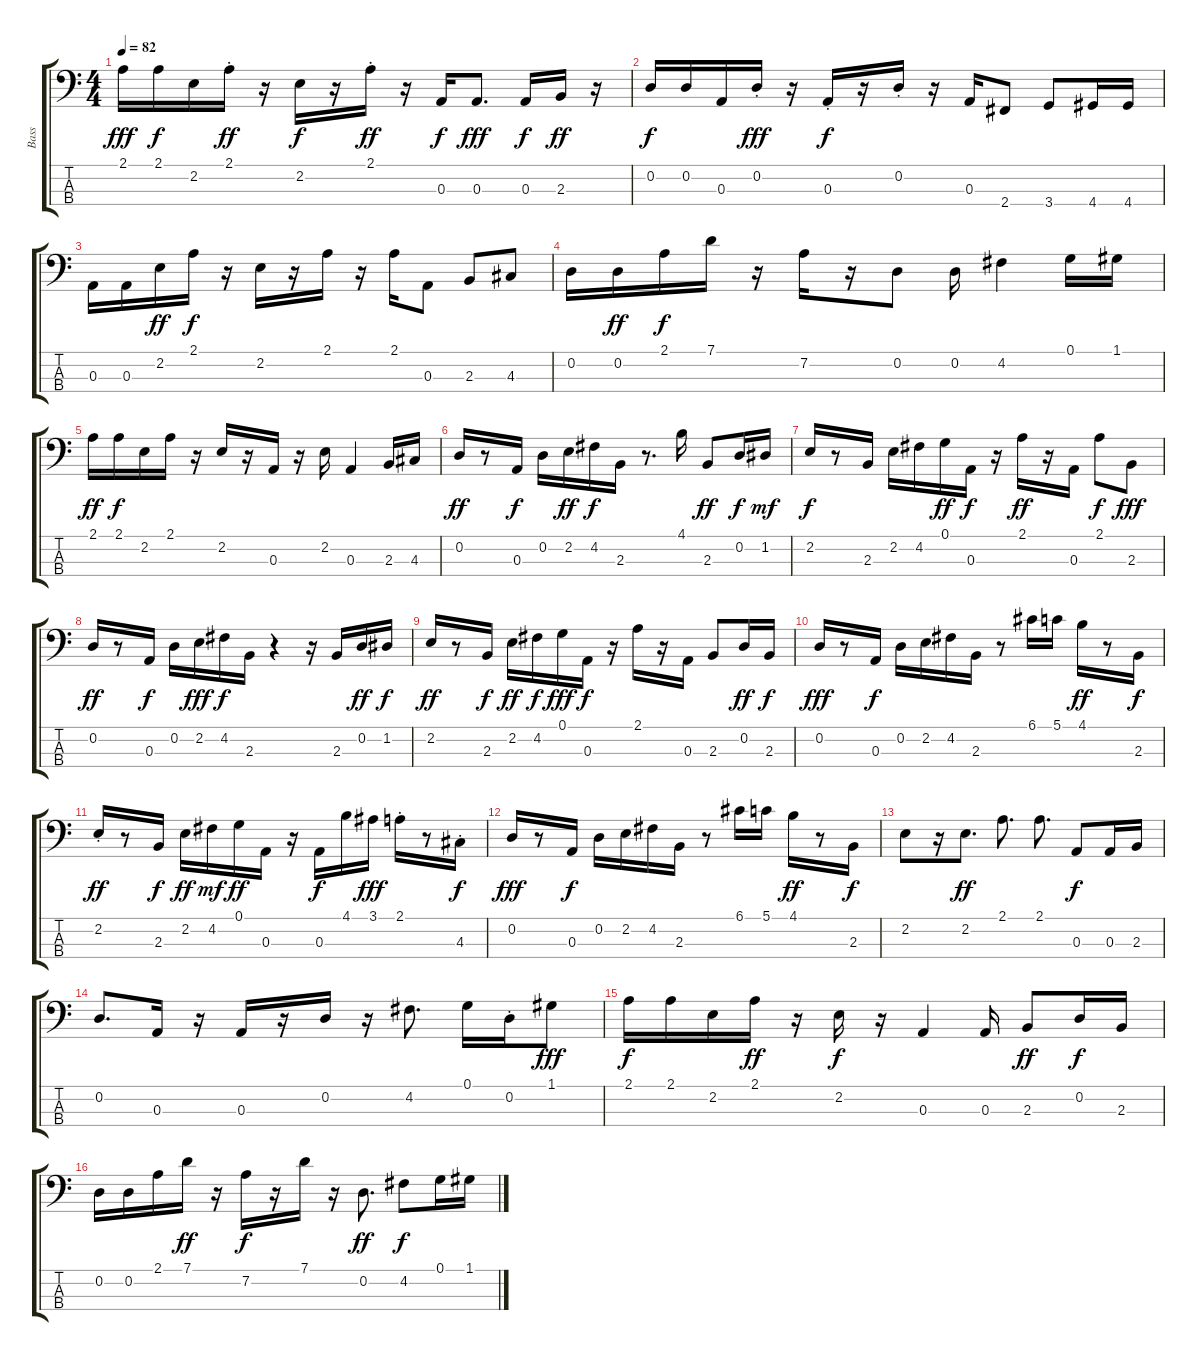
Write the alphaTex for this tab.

\track ("Bass" "Bass") {instrument electricbassfinger}
\staff {score tabs}
\tuning (G2 D2 A1 E1) {hide}
\ts (4 4)
\tempo 82
\clef f4
\ks c
2.1.16{dy fff} 2.1.16{dy f} 2.2.16 2.1{st}.16{dy ff} r.16 2.2.16{dy f} r.16 2.1{st}.16{dy ff} r.16 0.3.16{dy f} 0.3.8{d dy fff} 0.3.16{dy f} 2.3.16{dy ff} r.16 |
0.2.16{dy f} 0.2.16 0.3.16 0.2{st}.16{dy fff} r.16 0.3{st}.16{dy f} r.16 0.2{st}.16 r.16 0.3.16 2.4.8 3.4.8 4.4.16 4.4.16 |
0.3.16 0.3.16 2.2.16{dy ff} 2.1.16{dy f} r.16 2.2.16 r.16 2.1.16 r.16 2.1.16 0.3.8 2.3.8 4.3.8 |
0.2.16 0.2.16{dy ff} 2.1.16{dy f} 7.1.16 r.16 7.2.16 r.16 0.2.8 0.2.16 4.2.4 0.1.16 1.1.16 |
2.1.16{dy ff} 2.1.16{dy f} 2.2.16 2.1.16 r.16 2.2.16 r.16 0.3.16 r.16 2.2.16 0.3.4 2.3.16 4.3.16 |
0.2.16{dy ff} r.8 0.3.16{dy f} 0.2.16 2.2.16{dy ff} 4.2.16{dy f} 2.3.16 r.8{d} 4.1.16 2.3.8{dy ff} 0.2.16{dy f} 1.2.16{dy mf} |
2.2.16{dy f} r.8 2.3.16 2.2.16 4.2.16 0.1.16{dy ff} 0.3.16{dy f} r.16 2.1.16{dy ff} r.16 0.3.16 2.1.8{dy f} 2.3.8{dy fff} |
0.2.16{dy ff} r.8 0.3.16{dy f} 0.2.16 2.2.16{dy fff} 4.2.16{dy f} 2.3.16 r.4 r.16 2.3.16 0.2.16{dy ff} 1.2.16{dy f} |
2.2.16{dy ff} r.8 2.3.16{dy f} 2.2.16{dy ff} 4.2.16{dy f} 0.1.16{dy fff} 0.3.16{dy f} r.16 2.1.16 r.16 0.3.16 2.3.8 0.2.16{dy ff} 2.3.16{dy f} |
0.2.16{dy fff} r.8 0.3.16{dy f} 0.2.16 2.2.16 4.2.16 2.3.16 r.8 6.1.16 5.1.16 4.1.16{dy ff} r.8 2.3.16{dy f} |
2.2{st}.16{dy ff} r.8 2.3.16{dy f} 2.2.16{dy ff} 4.2.16{dy mf} 0.1.16{dy ff} 0.3.16 r.16 0.3.16{dy f} 4.1.16 3.1.16{dy fff} 2.1{st}.16 r.8 4.3{st}.16{dy f} |
0.2.16{dy fff} r.8 0.3.16{dy f} 0.2.16 2.2.16 4.2.16 2.3.16 r.8 6.1.16 5.1.16 4.1.16{dy ff} r.8 2.3.16{dy f} |
2.2.8 r.16 2.2.8{d dy ff} 2.1.8{d} 2.1.8{d} 0.3.8{dy f} 0.3.16 2.3.16 |
0.2.8{d} 0.3.16 r.16 0.3.16 r.16 0.2.16 r.16 4.2.8{d} 0.1.16 0.2{st}.16 1.1.8{dy fff} |
2.1.16{dy f} 2.1.16 2.2.16 2.1.16{dy ff} r.16 2.2.16{dy f} r.16 0.3.4 0.3.16 2.3.8{dy ff} 0.2.16{dy f} 2.3.16 |
0.2.16 0.2.16 2.1.16 7.1.16{dy ff} r.16 7.2.16{dy f} r.16 7.1.16 r.16 0.2.8{d dy ff} 4.2.8{dy f} 0.1.16 1.1.16
